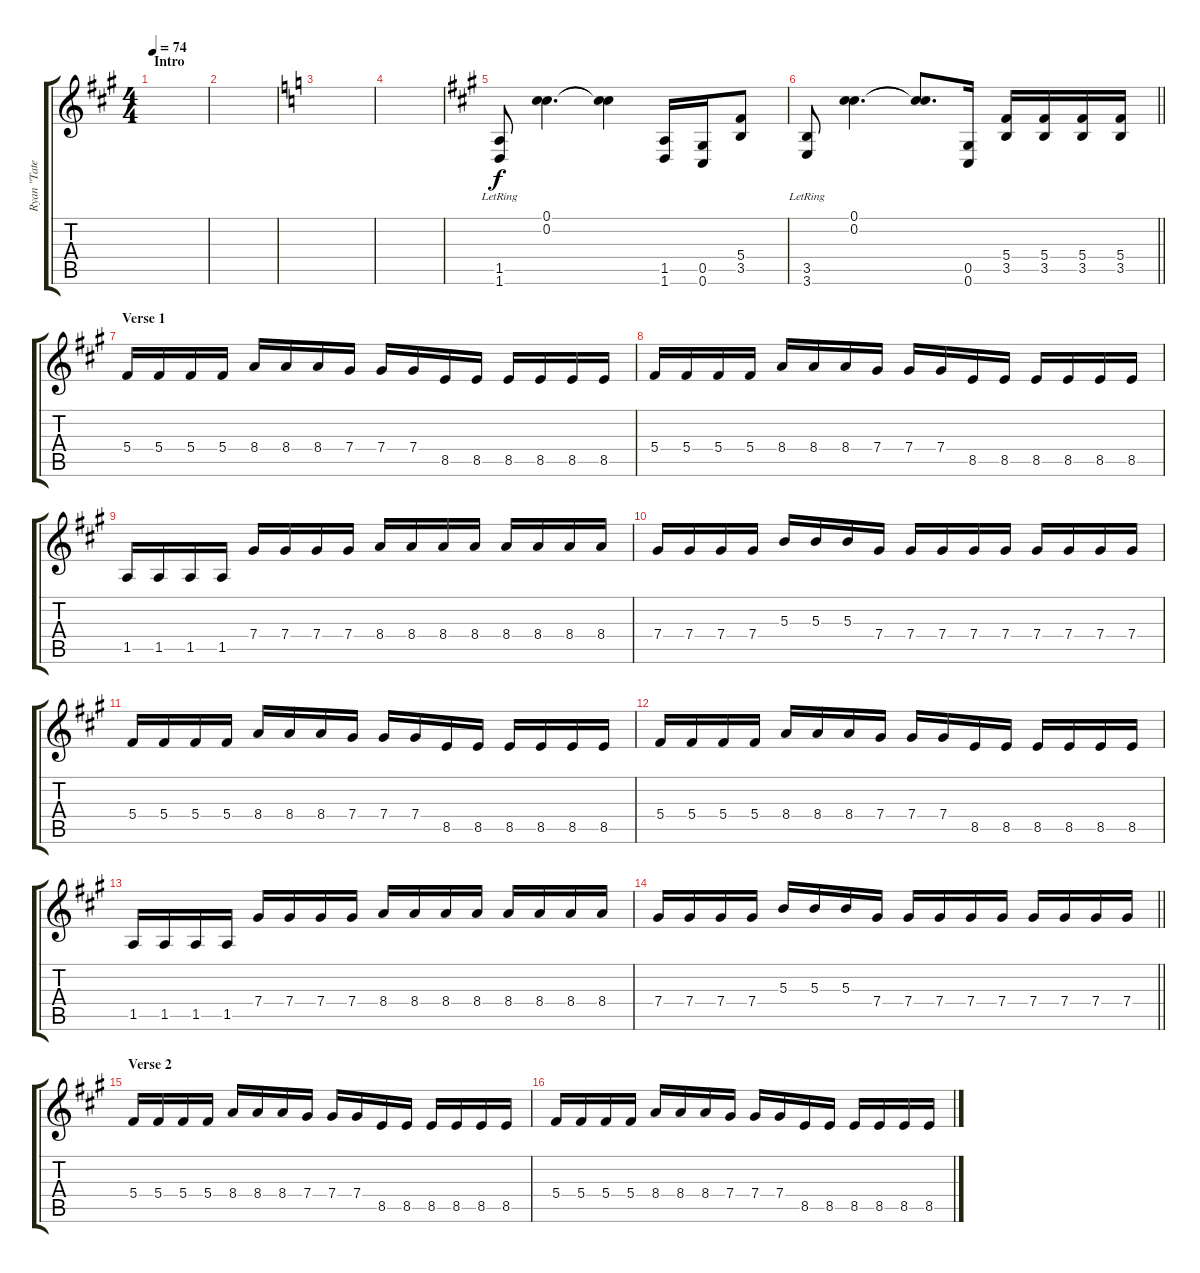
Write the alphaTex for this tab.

\track ("Ryan \"Tater\" Johnson" "Ryan \"Tate") {instrument distortionguitar}
\staff {score tabs}
\tuning (Db4 Db4 Gb3 Db3 Ab2 Db2) {hide}
\ts (4 4)
\section ("" "Intro")
\tempo 74
\clef g2
\ks f#minor
|
|
\ks c
|
|
\ks f#minor
(1.5{lr} 1.6{lr}).8 (0.1 0.2).4{d} (0.1{t} 0.2{t}).4 (1.5 1.6).16 (0.5 0.6).16 (5.4 3.5).8 |
\barLineRight lightlight
(3.5{lr} 3.6{lr}).8 (0.1 0.2).4{d} (0.1{t} 0.2{t}).8{d} (0.5 0.6).16 (5.4 3.5).16 (5.4 3.5).16 (5.4 3.5).16 (5.4 3.5).16 |
\section ("" "Verse 1")
5.4.16{instrument electricguitarmuted} 5.4.16 5.4.16 5.4.16 8.4.16 8.4.16 8.4.16 7.4.16 7.4.16 7.4.16 8.5.16 8.5.16 8.5.16 8.5.16 8.5.16 8.5.16 |
5.4.16{instrument electricguitarmuted} 5.4.16 5.4.16 5.4.16 8.4.16 8.4.16 8.4.16 7.4.16 7.4.16 7.4.16 8.5.16 8.5.16 8.5.16 8.5.16 8.5.16 8.5.16 |
1.5.16 1.5.16 1.5.16 1.5.16 7.4.16 7.4.16 7.4.16 7.4.16 8.4.16 8.4.16 8.4.16 8.4.16 8.4.16 8.4.16 8.4.16 8.4.16 |
7.4.16 7.4.16 7.4.16 7.4.16 5.3.16 5.3.16 5.3.16 7.4.16 7.4.16 7.4.16 7.4.16 7.4.16 7.4.16 7.4.16 7.4.16 7.4.16 |
5.4.16{instrument electricguitarmuted} 5.4.16 5.4.16 5.4.16 8.4.16 8.4.16 8.4.16 7.4.16 7.4.16 7.4.16 8.5.16 8.5.16 8.5.16 8.5.16 8.5.16 8.5.16 |
5.4.16{instrument electricguitarmuted} 5.4.16 5.4.16 5.4.16 8.4.16 8.4.16 8.4.16 7.4.16 7.4.16 7.4.16 8.5.16 8.5.16 8.5.16 8.5.16 8.5.16 8.5.16 |
1.5.16 1.5.16 1.5.16 1.5.16 7.4.16 7.4.16 7.4.16 7.4.16 8.4.16 8.4.16 8.4.16 8.4.16 8.4.16 8.4.16 8.4.16 8.4.16 |
\barLineRight lightlight
7.4.16 7.4.16 7.4.16 7.4.16 5.3.16 5.3.16 5.3.16 7.4.16 7.4.16 7.4.16 7.4.16 7.4.16 7.4.16 7.4.16 7.4.16 7.4.16 |
\section ("" "Verse 2")
5.4.16{instrument electricguitarmuted} 5.4.16 5.4.16 5.4.16 8.4.16 8.4.16 8.4.16 7.4.16 7.4.16 7.4.16 8.5.16 8.5.16 8.5.16 8.5.16 8.5.16 8.5.16 |
5.4.16{instrument electricguitarmuted} 5.4.16 5.4.16 5.4.16 8.4.16 8.4.16 8.4.16 7.4.16 7.4.16 7.4.16 8.5.16 8.5.16 8.5.16 8.5.16 8.5.16 8.5.16
